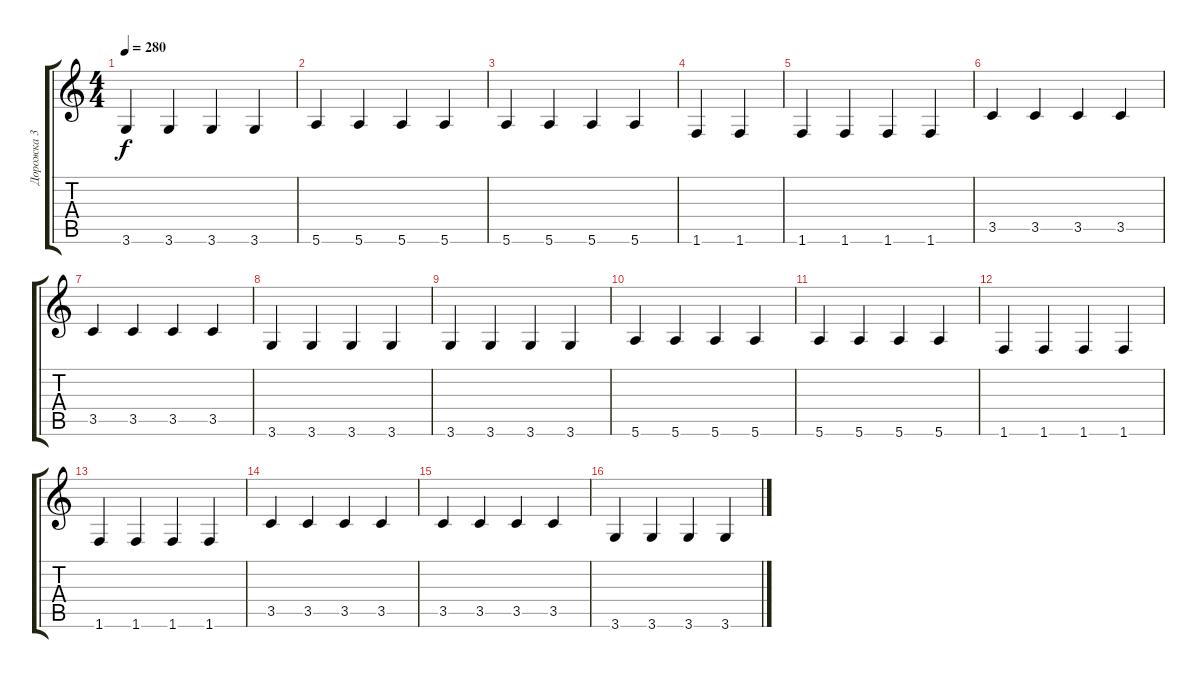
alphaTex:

\track ("Дорожка 3" "Дорожка 3") {instrument electricbassfinger}
\staff {score tabs}
\tuning (E4 B3 G3 D3 A2 E2) {hide}
\ts (4 4)
\tempo 280
\clef g2
\ks c
3.6.4{dy f} 3.6.4 3.6.4 3.6.4 |
5.6.4 5.6.4 5.6.4 5.6.4 |
5.6.4 5.6.4 5.6.4 5.6.4 |
1.6.4 1.6.4 |
1.6.4 1.6.4 1.6.4 1.6.4 |
3.5.4 3.5.4 3.5.4 3.5.4 |
3.5.4 3.5.4 3.5.4 3.5.4 |
3.6.4 3.6.4 3.6.4 3.6.4 |
3.6.4 3.6.4 3.6.4 3.6.4 |
5.6.4 5.6.4 5.6.4 5.6.4 |
5.6.4 5.6.4 5.6.4 5.6.4 |
1.6.4 1.6.4 1.6.4 1.6.4 |
1.6.4 1.6.4 1.6.4 1.6.4 |
3.5.4 3.5.4 3.5.4 3.5.4 |
3.5.4 3.5.4 3.5.4 3.5.4 |
3.6.4 3.6.4 3.6.4 3.6.4
